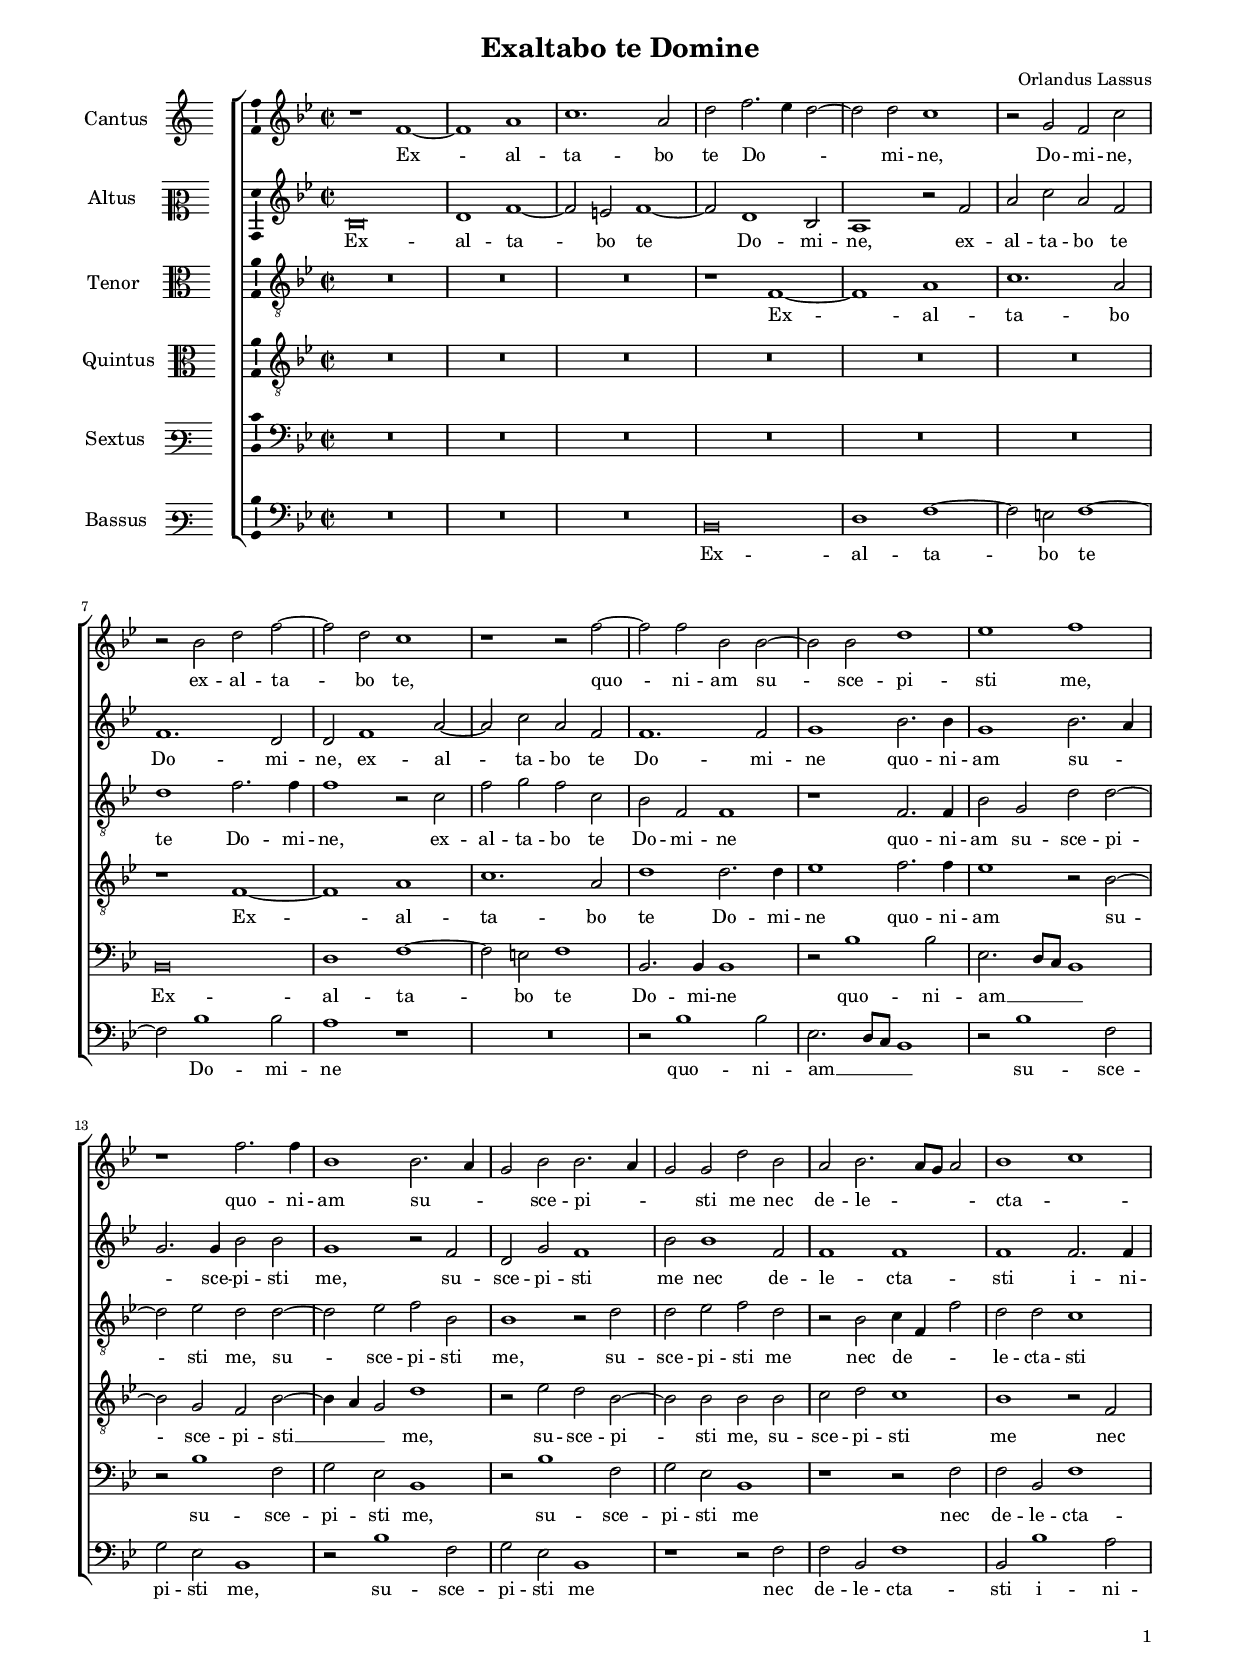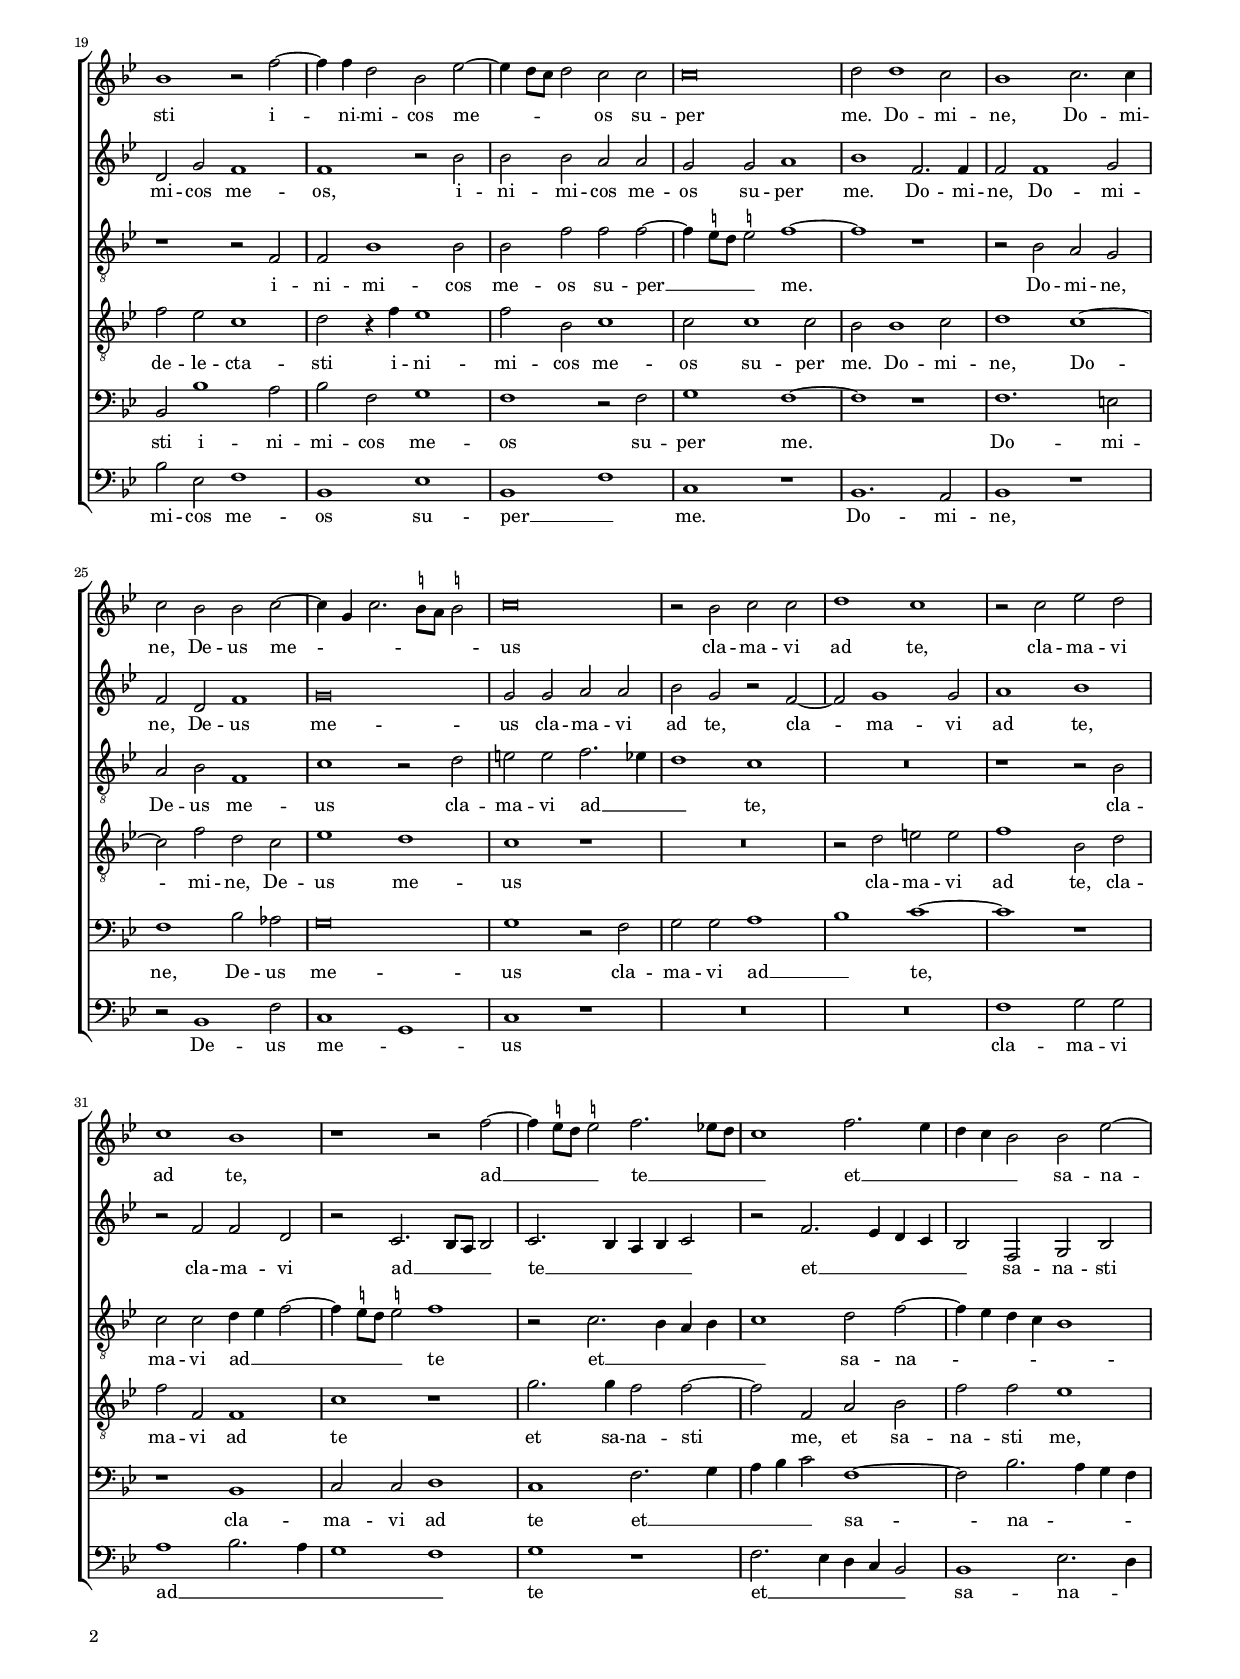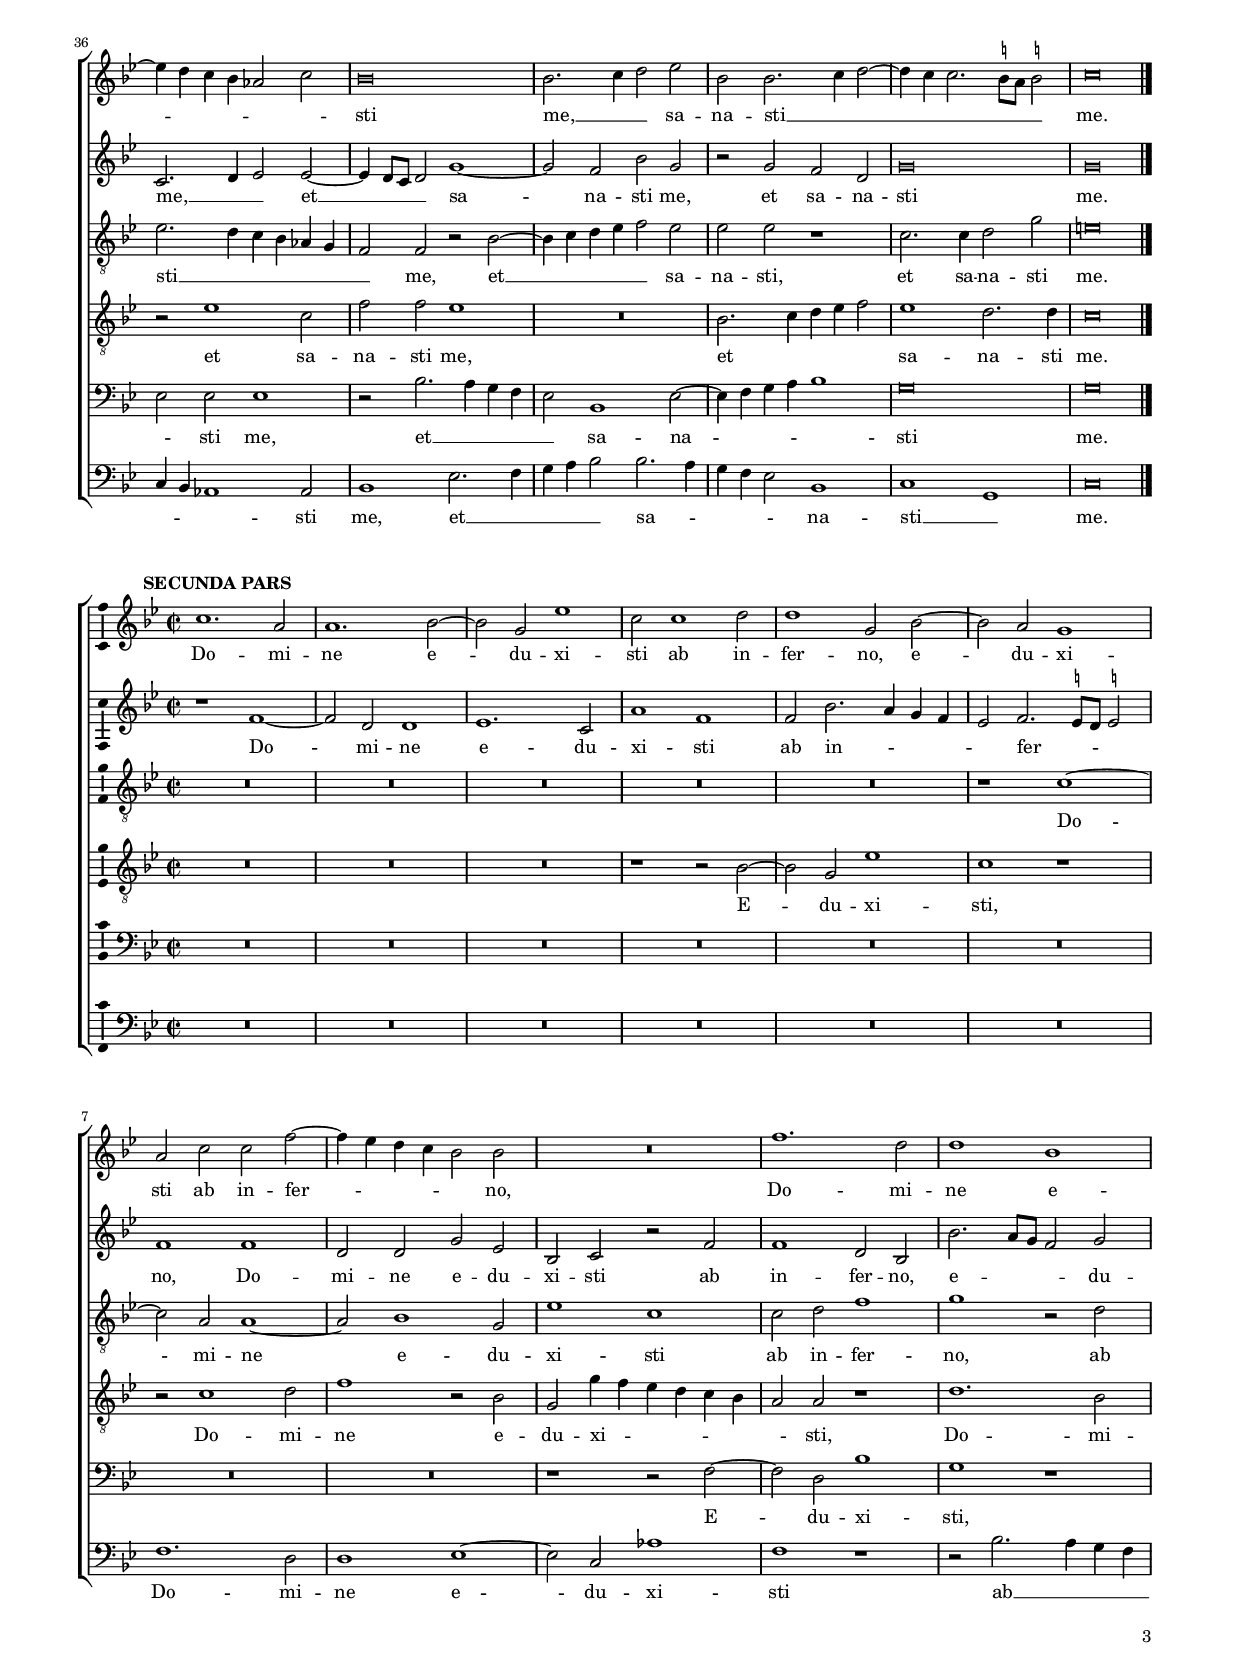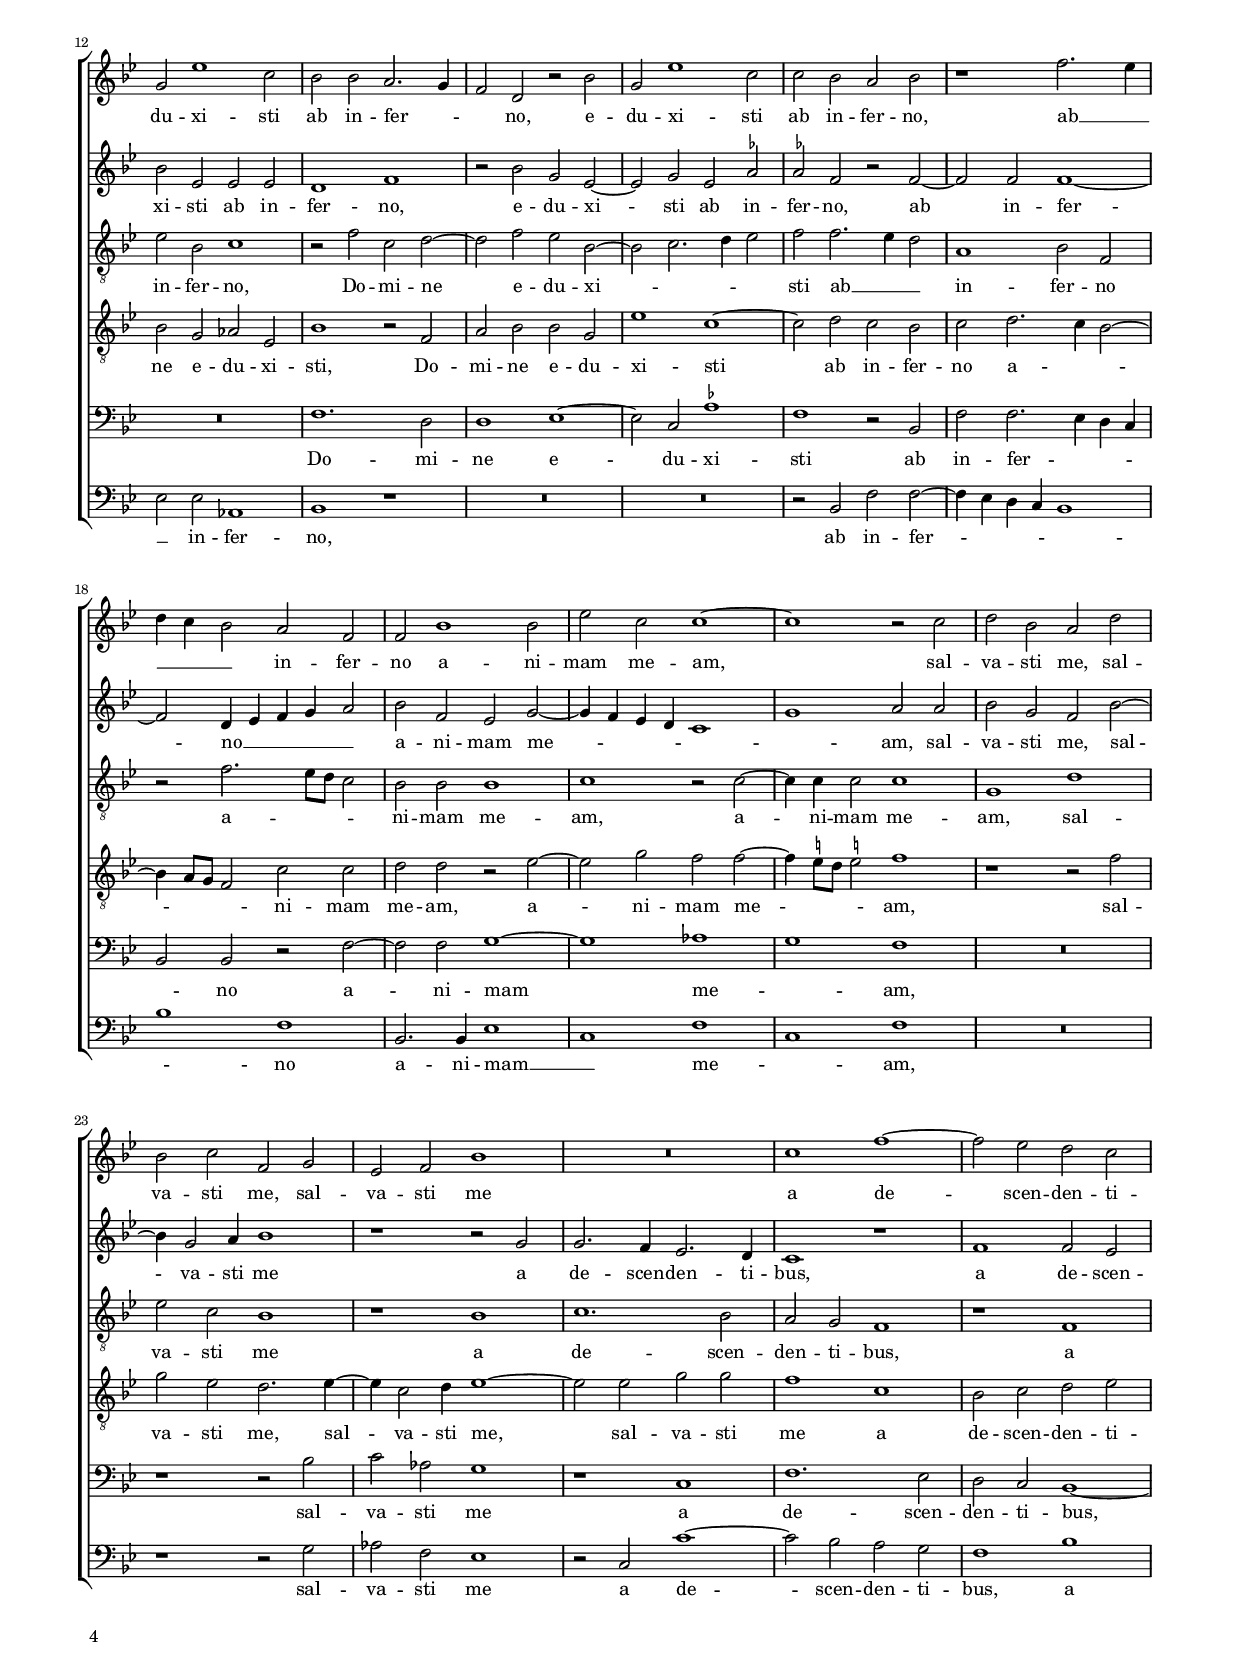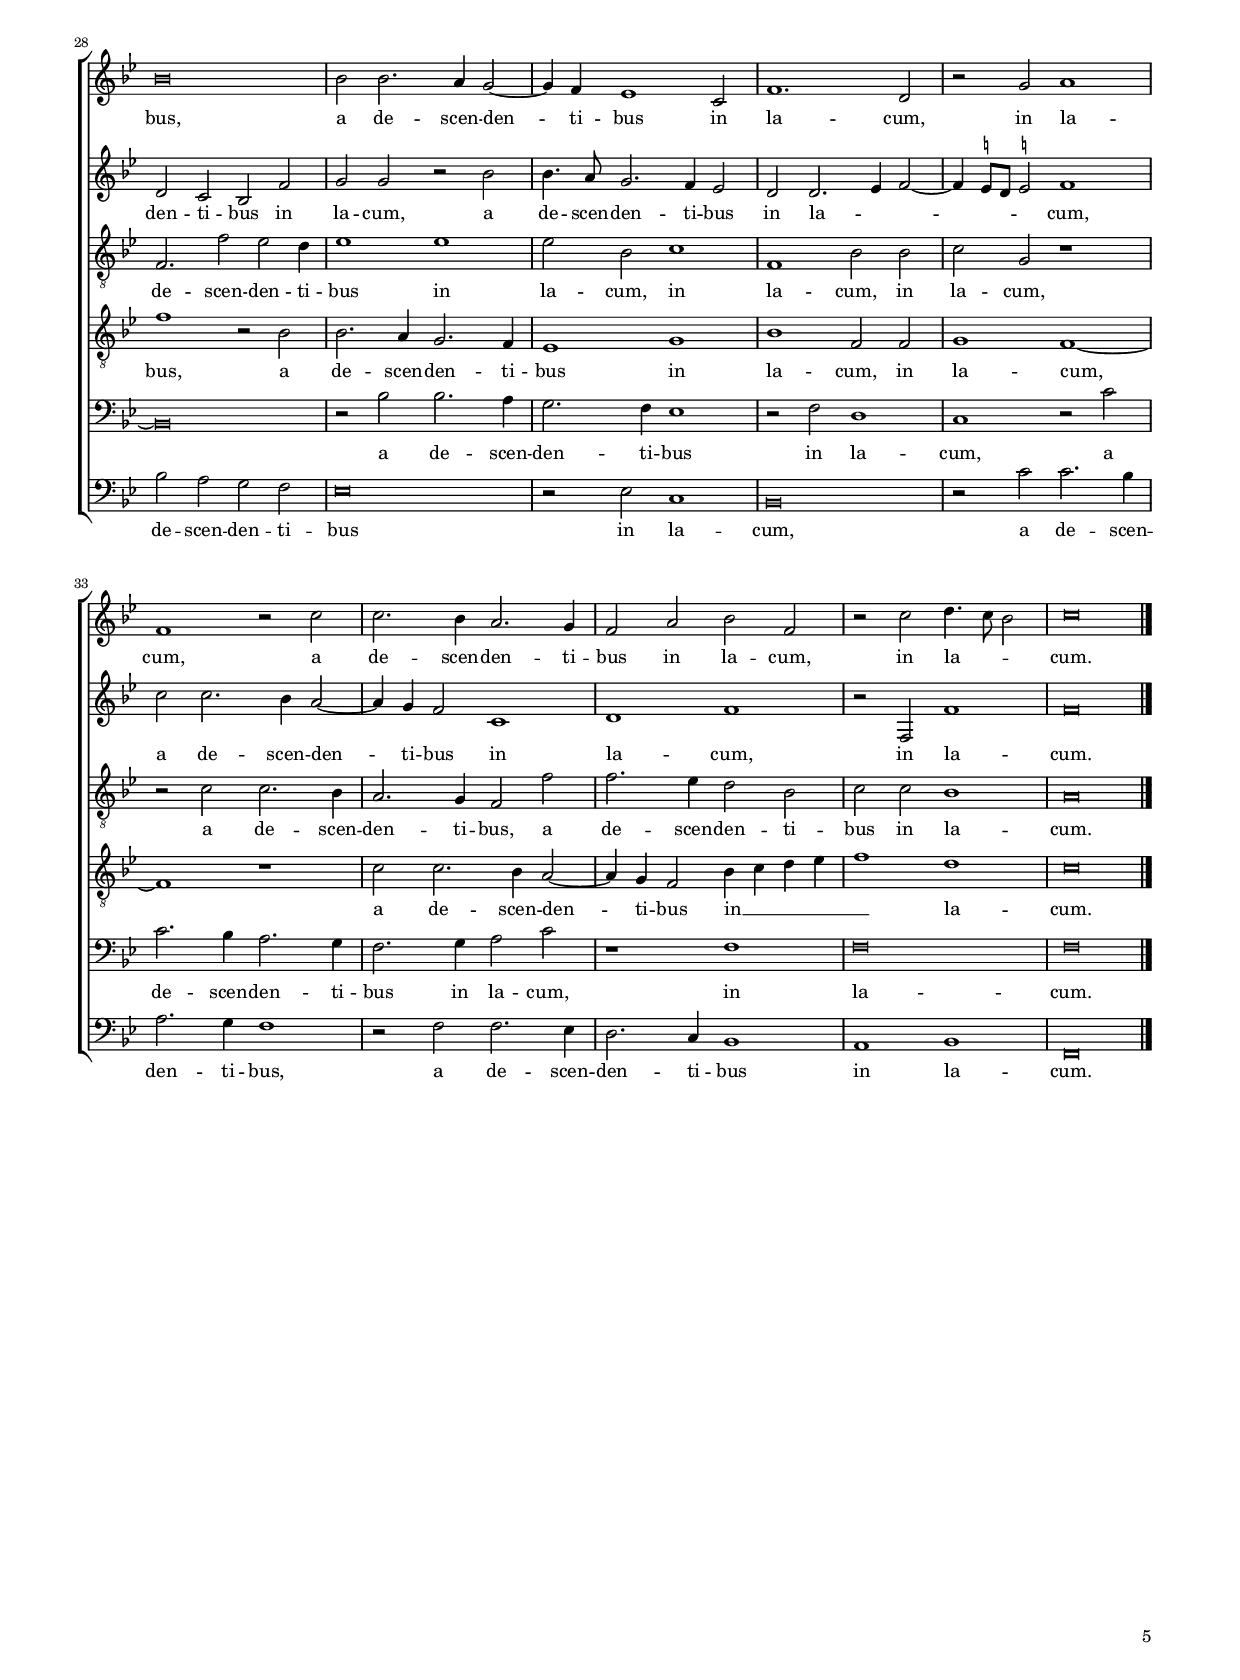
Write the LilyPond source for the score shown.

\header
{
  title="Exaltabo te Domine"
  composer="Orlandus Lassus"
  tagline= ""
}

\version "2.22.1"
\include "deutsch.ly"
#(set-global-staff-size 15)
#(ly:set-option 'point-and-click #f)

	
	ficta = { \once \set suggestAccidentals = ##t }
	
	forget = #(define-music-function (music) (ly:music?) #{
		\accidentalStyle forget
		$music
		\accidentalStyle default
		#})
    
    m = \melisma
    me = \melismaEnd


\paper
	{
	top-margin = 1.5 \cm
	bottom-margin = 0.9 \cm
	left-margin = 1.5 \cm
	right-margin = 1.5 \cm
	ragged-bottom = ##f
	ragged-last-bottom = ##t
	print-page-number = ##f
	score-system-spacing = #'((basic-distance . 17) (minimum-distance . 14) (padding . 5) (strechability . 250))
	system-system-spacing = #'((basic-distance . 17) (minimum-distance . 14) (padding . 5) (strechability . 250))
    oddFooterMarkup=\markup   \fill-line { "" \fromproperty #'page:page-number-string }
    evenFooterMarkup=\markup  \fill-line { \fromproperty #'page:page-number-string "" }
    last-bottom-spacing = #'((basic-distance . 12) (minimum-distance . 7) (padding . 4))
    %	systems-per-page = 3
    %   page-count = 4
%	min-systems-per-page = 3
	}

global = {
	\key c \major
	\time 2/2 \set Score.measureLength = #(ly:make-moment 2/1)
	\skip 1*2*41 \bar "|."
	}
	

incipitcantus = \markup { \score {
	{
	\set Staff.instrumentName = \markup { \fontsize #1 "Cantus" }
	\key c \major
	\clef violin
	s4 \bar ""
	}
	\layout  {
	raggedright = ##t
	indent = 1.6 \cm
	line-width = 2.4 \cm
	\context { \Staff \remove Time_signature_engraver }
	\override Staff.Clef.Y-extent = #'(0 . 0)
	}} \hspace #1 }
	
      
incipitaltus = \markup { \score {
	{
	\set Staff.instrumentName = \markup { \fontsize #1 "Altus" }
	\key c \major
	\clef mezzosoprano
	s4 \bar ""
	}
	\layout  {
	raggedright = ##t
	indent = 1.6 \cm
	line-width = 2.4 \cm
	\context { \Staff \remove Time_signature_engraver }
	\override Staff.Clef.Y-extent = #'(0 . 0)
	}} \hspace #1 }


incipittenor = \markup { \score {
	{
	\set Staff.instrumentName = \markup { \fontsize #1 "Tenor" }
	\key c \major
	\clef alto
	s4 \bar ""
	}
	\layout  {
	raggedright = ##t
	indent = 1.6 \cm
	line-width = 2.4 \cm
	\context { \Staff \remove Time_signature_engraver }
	\override Staff.Clef.Y-extent = #'(0 . 0)
	}} \hspace #1 }
      
      
incipitquintus = \markup { \score {
	{
	\set Staff.instrumentName = \markup { \fontsize #1 "Quintus" }
	\key c \major
	\clef alto
	s4 \bar ""
	}
	\layout  {
	raggedright = ##t
	indent = 1.6 \cm
	line-width = 2.4 \cm
	\context { \Staff \remove Time_signature_engraver }
	\override Staff.Clef.Y-extent = #'(0 . 0)
	}} \hspace #1 }
  
      
incipitsextus = \markup { \score {
	{
	\set Staff.instrumentName = \markup { \fontsize #1 "Sextus" }
	\key c \major
	\clef varbaritone
	s4 \bar ""
	}
	\layout  {
	raggedright = ##t
	indent = 1.6 \cm
	line-width = 2.4 \cm
	\context { \Staff \remove Time_signature_engraver }
	}} \hspace #1 }
      
      
incipitbassus = \markup { \score {
	{
	\set Staff.instrumentName = \markup { \fontsize #1 "Bassus" }
	\key c \major
	\clef varbaritone
	s4 \bar ""
	}
	\layout  {
	raggedright = ##t
	indent = 1.6 \cm
	line-width = 2.4 \cm
	\context { \Staff \remove Time_signature_engraver }
	\override Staff.Clef.Y-extent = #'(0 . 0)
	}} \hspace #1 }


cantus =  \relative c''
	{
	r1 g~
	g1 h
	d1. h2
	e2 g2. \m f4 e2~
%5
	e2 \me e d1 |
	r2 a g d' \break \noPageBreak
	r2 c e g~
	g2 e d1
	r1 r2 g~
%10
	g2 g c, c~ |
	c2 c e1
	f1 g \break \noPageBreak
	r1 g2. g4
	c,1 c2. \m h4
%15
	a2 \me c c2. \m h4 |
	a2 \me a e' c
	h2 c2. \m h8 a h2 \me
	c1 \m d \me \pageBreak
	c1 r2 g'~
%20
	g4 g e2 c f~ |
	f4 \m e8 d e2 \me d d
	d\breve
	e2 e1 d2
	c1 d2. d4 \break \noPageBreak
%25
	d2 c c d~ |
	d4 \m a d2. \stemDown \ficta cis8 h \ficta cis!2 \stemNeutral \me
	d\breve
	r2 c d d
	e1 d
%30
	r2 d f e | \break \noPageBreak
	d1 c
	r1 r2 g'~
	g4 \m \ficta fis8 e \ficta fis!2 \me g2. \m f8 e
	d1 \me g2. \m f4
%35
	e4 d c2 \me c f~ | \pageBreak
	f4 \m e d c b2 d \me
	c\breve
	c2. \m d4 e2 \me f
	c2 c2. \m d4 e2~
%40
	e4 d d2. \stemDown \ficta cis8 h \ficta cis!2 \stemNeutral \me |
	d\breve
	}

	
altus =  \relative c'
	{
	c\breve
	e1 g~
	g2 fis g1~
	g2 e1 c2
%5
	h1 r2 g' |
	h2 d h g
	g1. e2
	e2 g1 h2~
	h2 d h g
%10
	g1. g2 |
	a1 c2. c4
	a1 c2. \m h4
	a2. \me a4 c2 c
	a1 r2 g
%15
	e2 a g1 |
	c2 c1 g2
	g1 g
	g1 g2. g4
	e2 a g1
%20
	g1 r2 c |
	c2 c h h
	a2 a h1
	c1 g2. g4
	g2 g1 a2
%25
	g2 e g1 |
	a\breve
	a2 a h h
	c2 a r g~
	g2 a1 a2
%30
	h1 c |
	r2 g g e
	r2 d2. \m c8 h c2 \me
	d2. \m c4 h c d2 \me
	r2 g2. \m f4 e d
%35
	c2 \me g a c |
	d2. \m e4 f2 \me f~
	f4 \m e8 d e2 \me a1~
	a2 g c a
	r2 a g e
%40
	a\breve |
	a\breve
	}


tenor =  \relative c'
	{
	R\breve
	R\breve
	R\breve
	r1 g~
%5
	g1 h |
	d1. h2
	e1 g2. g4
	g1 r2 d
	g2 a g d
%10
	c2 g g1 |
	r1 g2. g4
	c2 a e' e~
	e2 f e e~
	e2 f g c,
%15
	c1 r2 e |
	e2 f g e
	r2 c d4 \m g, g'2 \me
	e2 e d1
	r1 r2 g,
%20
	g2 c1 c2 |
	c2 g' g g~
	g4 \m \ficta fis8 e \ficta fis!2 \me g1~
	g1 r
	r2 c, h a
%25
	h2 c g1 |
	d'1 r2 e
	fis2 fis g2. \m f4
	e1 \me d
	R\breve
%30
	r1 r2 c |
	d2 d e4 \m f g2~
	g4 \ficta fis8 e \ficta fis!2 \me g1
	r2 d2. \m c4 h c
	d1 \me e2 g~
%35
	g4 \m f e d c1 \me |
	f2. \m e4 d c b a
	g2 \me g r c~
	c4 \m d e f g2 \me f
	f2 f r1
%40
	d2. d4 e2 a |
	fis\breve
	}


quintus  =  \relative c'
	{
	R\breve
	R\breve
	R\breve
	R\breve
%5
	R\breve
	R\breve
	r1 g~
	g1 h
	d1. h2
%10
	e1 e2. e4 |
	f1 g2. g4
	f1 r2 c~
	c2 a g c~
	c4 \m h a2 \me e'1
%15
	r2 f e c~ |
	c2 c c c
	d2 e d1
	c1 r2 g
	g'2 f d1
%20
	e2 r4 g f1 |
	g2 c, d1
	d2 d1 d2
	c2 c1 d2
	e1 d~
%25
	d2 g e d |
	f1 e
	d1 r
	R\breve
	r2 e fis fis
%30
	g1 c,2 e |
	g2 g, g1
	d'1 r
	a'2. a4 g2 g~
	g2 g, h c
%35
	g'2 g f1 |
	r2 f1 d2
	g2 g f1
	R\breve
	c2. \m d4 e f g2 \me
%40
	f1 e2. e4 |
	d\breve
	}


sextus = \relative c
	{
	R\breve
	R\breve
	R\breve
	R\breve
%5
	R\breve
	R\breve
	c\breve
	e1 g~
	g2 fis g1
%10
	c,2. c4 c1 |
	r2 c'1 c2
	f,2. \m e8 d c1 \me
	r2 c'1 g2
	a2 f c1
%15
	r2 c'1 g2 |
	a2 f c1
	r1 r2 g'
	g2 c, g'1
	c,2 c'1 h2
%20
	c2 g a1 |
	g1 r2 g
	a1 g~
	g1 r
	g1. fis2
%25
	g1 c2 b |
	a\breve
	a1 r2 g
	a2 a h1 \m
	c1 \me d~
%30
	d1 r |
	r1 c,
	d2 d e1
	d1 g2. \m a4
	h4 c d2 \me g,1~
%35
	g2 c2. \m h4 a g |
	f2 \me f f1
	r2 c'2. \m h4 a g
	f2 \me c1 f2~
	f4 \m g a h c1 \me
%40
	a\breve |
	a\breve
	}
    
    
bassus  =  \relative c
	{
	R\breve
	R\breve
	R\breve
	c\breve
%5
	e1 g~ |
	g2 fis g1~
	g2 c1 c2
	h1 r
	R\breve
%10
	r2 c1 c2 |
	f,2. \m e8 d c1 \me
	r2 c'1 g2
	a2 f c1
	r2 c'1 g2
%15
	a2 f c1 |
	r1 r2 g'
	g2 c, g'1
	c,2 c'1 h2
	c2 f, g1
%20
	c,1 f |
	c1 \m g' \me
	d1 r
	c1. h2
	c1 r
%25
	r2 c1 g'2 |
	d1 \m a \me
	d1 r
	R\breve
	R\breve
%30
	g1 a2 a |
	h1 \m c2. h4
	a1 g \me
	a1 r
	g2. \m f4 e d c2 \me
%35
	c1 f2. \m e4 |
	d4 c b1 \me b2
	c1 f2. \m g4
	a4 h c2 \me c2. \m h4
	a4 g f2 \me c1
%40
	d1 \m a \me |
	d\breve
	}

	
lyricscantus = \lyricmode {
	Ex -- al -- ta -- bo te Do -- mi -- ne,
	Do -- mi -- ne,
	ex -- al -- ta -- bo te,
	quo -- ni -- am su -- sce -- pi -- sti me,
	quo -- ni -- am su -- sce -- pi -- sti me
	nec de -- le -- cta -- sti i -- ni -- mi -- cos me -- os su -- per me.
	Do -- mi -- ne,
	Do -- mi -- ne, De -- us me -- us cla -- ma -- vi ad te,
	cla -- ma -- vi ad te,
	ad __ te __
	et __ sa -- na -- sti me, __
	sa -- na -- sti __ me.
	}

	
lyricsaltus = \lyricmode {
	Ex -- al -- ta -- bo te Do -- mi -- ne,
	ex -- al -- ta -- bo te Do -- mi -- ne,
	ex -- al -- ta -- bo te Do -- mi -- ne
	quo -- ni -- am su -- sce -- pi -- sti me,
	su -- sce -- pi -- sti me
	nec de -- le -- cta -- sti i -- ni -- mi -- cos me -- os,
	i -- ni -- mi -- cos me -- os su -- per me.
	Do -- mi -- ne,
	Do -- mi -- ne, De -- us me -- us cla -- ma -- vi ad te,
	cla -- ma -- vi ad te,
	cla -- ma -- vi ad __ te __
	et __ sa -- na -- sti me, __
	et __ sa -- na -- sti me,
	et sa -- na -- sti me.
	}
	

lyricstenor = \lyricmode {
	Ex -- al -- ta -- bo te Do -- mi -- ne,
	ex -- al -- ta -- bo te Do -- mi -- ne
	quo -- ni -- am su -- sce -- pi -- sti me,
	su -- sce -- pi -- sti me,
	su -- sce -- pi -- sti me
	nec de -- le -- cta -- sti i -- ni -- mi -- cos me -- os su -- per __ me.
	Do -- mi -- ne, De -- us me -- us cla -- ma -- vi ad __ te,
	cla -- ma -- vi ad __ te
	et __ sa -- na -- sti __ me,
	et __ sa -- na -- sti,
	et sa -- na -- sti me.
	}

	
lyricsquintus = \lyricmode {
	Ex -- al -- ta -- bo te Do -- mi -- ne
	quo -- ni -- am su -- sce -- pi -- sti __ me,
	su -- sce -- pi -- sti me,
	su -- sce -- pi -- sti me
	nec de -- le -- cta -- sti i -- ni -- mi -- cos me -- os su -- per me.
	Do -- mi -- ne,
	Do -- mi -- ne, De -- us me -- us cla -- ma -- vi ad te,
	cla -- ma -- vi ad te
	et sa -- na -- sti me,
	et sa -- na -- sti me,
	et sa -- na -- sti me,
	et sa -- na -- sti me.
	}

    
lyricssextus = \lyricmode {
	Ex -- al -- ta -- bo te Do -- mi -- ne
	quo -- ni -- am __ su -- sce -- pi -- sti me,
	su -- sce -- pi -- sti me
	nec de -- le -- cta -- sti i -- ni -- mi -- cos me -- os su -- per me.
	Do -- mi -- ne, De -- us me -- us cla -- ma -- vi ad __ te,
	cla -- ma -- vi ad te
	et __ sa -- na -- sti me,
	et __ sa -- na -- sti me.
	}

	
lyricsbassus = \lyricmode {
	Ex -- al -- ta -- bo te Do -- mi -- ne
	quo -- ni -- am __ su -- sce -- pi -- sti me,
	su -- sce -- pi -- sti me
	nec de -- le -- cta -- sti i -- ni -- mi -- cos me -- os su -- per __ me.
	Do -- mi -- ne, De -- us me -- us cla -- ma -- vi ad __ te
	et __ sa -- na -- sti me,
	et __ sa -- na -- sti __ me.
	}


\score
{
    \transpose c b, {
	\new ChoirStaff \with { \override StaffGrouper.staff-staff-spacing.basic-distance = #12 }
	<<
	
	\new Staff << \global
	\new Voice="v1" {
		\set Staff.instrumentName=\incipitcantus
		\set Staff.midiInstrument = "reed organ"
		\clef violin
		\cantus }
	\new Lyrics \lyricsto "v1" {\lyricscantus }
	>>
	

	\new Staff << \global
	\new Voice="v2" {
		\set Staff.instrumentName=\incipitaltus
		\set Staff.midiInstrument = "reed organ"
		\clef violin 
		\altus}
	\new Lyrics \lyricsto "v2" {\lyricsaltus }
	>>

	
	\new Staff << \global
	\new Voice="v3" {
		\set Staff.instrumentName=\incipittenor
		\set Staff.midiInstrument = "reed organ"
		\clef "G_8"
		\tenor }
	\new Lyrics \lyricsto "v3" {\lyricstenor }
	>>
	
	
	\new Staff << \global
	\new Voice="v5" {
		\set Staff.instrumentName=\incipitquintus
		\set Staff.midiInstrument = "reed organ"
		\clef "G_8"
		\quintus}
	\new Lyrics \lyricsto "v5" {\lyricsquintus }
	>>
	
	
	\new Staff << \global
	\new Voice="v6" {
		\set Staff.instrumentName=\incipitsextus
		\set Staff.midiInstrument = "reed organ"
		\clef bass 
		\sextus}
	\new Lyrics \lyricsto "v6" {\lyricssextus }
	>>
    
	
	\new Staff << \global
	\new Voice="v4" {
		\set Staff.instrumentName=\incipitbassus
		\set Staff.midiInstrument = "reed organ"
		\clef bass 
		\bassus }
	\new Lyrics \lyricsto "v4" {\lyricsbassus}
	>>
	>>
    } % transpose

	
	\layout
	{
	indent = 2.6 \cm
%	\context { \Lyrics \override VerticalAxisGroup.nonstaff-relatedstaff-spacing.padding = #2 }
%	\context { \Lyrics \override LyricText.font-size = #1 }
  	\context { \Staff \consists "Ambitus_engraver" }
	\context { \Staff \override TimeSignature.break-visibility = #end-of-line-invisible }
	\context { \Score \override BarNumber.padding = #2 }
	\context { \Voice \override NoteHead.style = #'baroque }
	}
	

\midi
	{
    	\tempo 2 = 90
	}
	
}

%%%%%%%%%%%%%%%%%%%%  PARS SECUNDA


global = {
	\key c \major
	\time 2/2 \set Score.measureLength = #(ly:make-moment 2/1)
	\skip 1*2*37 \bar "|."
	}

	
cantus =  \relative c''
	{
	d1. h2
	h1. c2~
	c2 a f'1
	d2 d1 e2
%5
	e1 a,2 c~ |
	c2 h a1 \break \noPageBreak
	h2 d d g~
	g4 \m f e d c2 \me c
	R\breve
%10
	g'1. e2 |
	e1 c \pageBreak
	a2 f'1 d2
	c2 c h2. \m a4
	g2 \me e r c'
%15
	a2 f'1 d2 |
	d2 c h c
	r1 g'2. \m f4 \break \noPageBreak
	e4 d c2 \me h g
	g2 c1 c2
%20
	f2 d d1~ |
	d1 r2 d
	e2 c h e \break \noPageBreak
	c2 d g, a
	f2 g c1
%25
	R\breve |
	d1 g~
	g2 f e d \pageBreak
	c\breve
	c2 c2. h4 a2~
%30
	a4 g f1 d2 |
	g1. e2
	r2 a h1 \break \noPageBreak
	g1 r2 d'
	d2. c4 h2. a4
%35
	g2 h c g |
	r2 d' e4. \m d8 c2 \me
	d\breve |
	}
	

altus =  \relative c'
	{
	r1 g'~
	g2 e e1
	f1. d2
	h'1 g
%5
	g2 c2. \m h4 a g |
	f2 \me g2. \m \ficta fis8 e \ficta fis!2 \me
	g1 g
	e2 e a f
	c2 d r g
%10
	g1 e2 c |
	c'2. \m h8 a g2 \me a
	c2 f, f f
	e1 g
	r2 c a f~
%15
	f2 a f \ficta b |
	\ficta b2 g r g~
	g2 g g1~
	g2 e4 \m f g a h2 \me
	c2 g f a~
%20
	a4 \m g f e d1 |
	a'1 \me h2 h
	c2 a g c~
	c4 a2 h4 c1
	r1 r2 a
%25
	a2. g4 f2. e4 |
	d1 r
	g1 g2 f
	e2 d c g'
	a2 a r c
%30
	c4. h8 a2. g4 f2 |
	e2 e2. \m f4 g2~
	g4 \ficta fis8 e \ficta fis!2 \me g1
	d'2 d2. c4 h2~
	h4 a g2 d1
%35
	e1 g |
	r2 g, g'1
	g\breve |
	}


tenor =  \relative c'
	{
	R\breve
	R\breve
	R\breve
	R\breve
%5
	R\breve
	r1 d~
	d2 h h1~
	h2 c1 a2
	f'1 d
%10
	d2 e g1 |
	a1 r2 e
	f2 c d1
	r2 g d e~
	e2 g f c~
%15
	c2 \m d2. e4 f2 \me |
	g2 g2. \m f4 e2 \me
	h1 c2 g
	r2 g'2. \m f8 e d2 \me
	c2 c c1
%20
	d1 r2 d~ |
	d4 d d2 d1
	a1 e'
	f2 d c1
	r1 c
%25
	d1. c2 |
	h2 a g1
	r1 g
	g2. g'2 f2 e4
	f1 f
%30
	f2 c d1 |
	g,1 c2 c
	d2 a r1
	r2 d d2. c4
	h2. a4 g2 g'
%35
	g2. f4 e2 c |
	d2 d c1
	h\breve |
	}

	
quintus  =  \relative c'
	{
	R\breve
	R\breve
	R\breve
	r1 r2 c~
%5
	c2 a f'1 |
	d1 r
	r2 d1 e2
	g1 r2 c,
	a2 a'4 \m g f e d c
%10
	h2 \me h r1 |
	e1. c2
	c2 a b f
	c'1 r2 g
	h2 c c a
%15
	f'1 d~ |
	d2 e d c
	d2 e2. \m d4 c2~
	c4 h8 a g2 \me d' d
	e2 e r f~
%20
	f2 a g g~ |
	g4 \m \ficta fis8 e \ficta fis!2 \me g1
	r1 r2 g
	a2 f e2. f4~
	f4 d2 e4 f1~
%25
	f2 f a a |
	g1 d
	c2 d e f
	g1 r2 c,
	c2. h4 a2. g4
%30
	f1 a |
	c1 g2 g
	a1 g~
	g1 r
	d'2 d2. c4 h2~
%35
	h4 a g2 c4 \m d e f |
	g1 \me e
	d\breve |
	}

    
sextus = \relative c
	{
	R\breve
	R\breve
	R\breve
	R\breve
%5
	R\breve
	R\breve
	R\breve
	R\breve
	r1 r2 g'~
%10
	g2 e c'1 |
	a1 r
	R\breve
	g1. e2
	e1 f~
%15
	f2 d \ficta b'1 |
	g1 r2 c,
	g'2 g2. \m f4 e d
	c2 \me c r g'~
	g2 g a1~
%20
	a1 b \m |
	a1 \me g
	R\breve
	r1 r2 c
	d2 b a1
%25
	r1 d, |
	g1. f2
	e2 d c1~
	c\breve
	r2 c' c2. h4
%30
	a2. g4 f1 |
	r2 g e1
	d1 r2 d'
	d2. c4 h2. a4
	g2. a4 h2 d
%35
	r1 g, |
	g\breve
	g\breve |
	}


bassus  =  \relative c
	{
	R\breve
	R\breve
	R\breve
	R\breve
%5
	R\breve
	R\breve
	g'1. e2
	e1 f~
	f2 d b'1
%10
	g1 r |
	r2 c2. \m h4 a g
	f2 \me f b,1
	c1 r
	R\breve
%15
	R\breve |
	r2 c g' g~
	g4 \m f e d c1
	c'1 \me g
	c,2. c4 f1 \m
%20
	d1 \me g \m |
	d1 \me g
	R\breve
	r1 r2 a
	b2 g f1
%25
	r2 d d'1~ |
	d2 c h a
	g1 c
	c2 h a g
	f\breve
%30
	r2 f d1 |
	c\breve
	r2 d' d2. c4
	h2. a4 g1
	r2 g g2. f4
%35
	e2. d4 c1 |
	h1 c
	g\breve |
	}

lyricscantus = \lyricmode {
	Do -- mi -- ne e -- du -- xi -- sti ab in -- fer -- no,
	e -- du -- xi -- sti ab in -- fer -- no,
	Do -- mi -- ne e -- du -- xi -- sti ab in -- fer -- no,
	e -- du -- xi -- sti ab in -- fer -- no,
	ab __ in -- fer -- no
	a -- ni -- mam me -- am,
	sal -- va -- sti me,
	sal -- va -- sti me,
	sal -- va -- sti me
	a de -- scen -- den -- ti -- bus,
	a de -- scen -- den -- ti -- bus in la -- cum,
	in la -- cum,
	a de -- scen -- den -- ti -- bus in la -- cum,
	in la -- cum.
	}


lyricsaltus = \lyricmode {
	Do -- mi -- ne e -- du -- xi -- sti ab in -- fer -- no,
	Do -- mi -- ne e -- du -- xi -- sti ab in -- fer -- no,
	e -- du -- xi -- sti ab in -- fer -- no,
	e -- du -- xi -- sti ab in -- fer -- no,
	ab in -- fer -- no __
	a -- ni -- mam me -- am,
	sal -- va -- sti me,
	sal -- va -- sti me
	a de -- scen -- den -- ti -- bus,
	a de -- scen -- den -- ti -- bus in la -- cum,
	a de -- scen -- den -- ti -- bus in la -- cum,
	a de -- scen -- den -- ti -- bus in la -- cum,
	in la -- cum.
	}
	

lyricstenor = \lyricmode {
	Do -- mi -- ne e -- du -- xi -- sti ab in -- fer -- no,
	ab in -- fer -- no,
	Do -- mi -- ne e -- du -- xi -- sti ab __ in -- fer -- no
	a -- ni -- mam me -- am,
	a -- ni -- mam me -- am,
	sal -- va -- sti me
	a de -- scen -- den -- ti -- bus,
	a de -- scen -- den -- ti -- bus in la -- cum,
	in la -- cum,
	in la -- cum,
	a de -- scen -- den -- ti -- bus,
	a de -- scen -- den -- ti -- bus in la -- cum.
	}

	
lyricsquintus = \lyricmode {
	E -- du -- xi -- sti,
	Do -- mi -- ne e -- du -- xi -- sti,
	Do -- mi -- ne e -- du -- xi -- sti,
	Do -- mi -- ne e -- du -- xi -- sti ab in -- fer -- no
	a -- ni -- mam me -- am,
	a -- ni -- mam me -- am,
	sal -- va -- sti me,
	sal -- va -- sti me,
	sal -- va -- sti me
	a de -- scen -- den -- ti -- bus,
	a de -- scen -- den -- ti -- bus in la -- cum,
	in la -- cum,
	a de -- scen -- den -- ti -- bus in __ la -- cum.
	}
	
	
lyricssextus = \lyricmode {
	E -- du -- xi -- sti,
	Do -- mi -- ne e -- du -- xi -- sti ab in -- fer -- no
	a -- ni -- mam me -- am,
	sal -- va -- sti me
	a de -- scen -- den -- ti -- bus,
	a de -- scen -- den -- ti -- bus in la -- cum,
	a de -- scen -- den -- ti -- bus in la -- cum,
	in la -- cum.
	}
	
	
lyricsbassus = \lyricmode {
	Do -- mi -- ne e -- du -- xi -- sti ab __ in -- fer -- no,
	ab in -- fer -- no
	a -- ni -- mam __ me -- am,
	sal -- va -- sti me
	a de -- scen -- den -- ti -- bus,
	a de -- scen -- den -- ti -- bus in la -- cum,
	a de -- scen -- den -- ti -- bus,
	a de -- scen -- den -- ti -- bus in la -- cum.
	}


\score
{  
    \transpose c b, {
	\new ChoirStaff \with { \override StaffGrouper.staff-staff-spacing.basic-distance = #12 }
	<<
	
	\new Staff <<\global
	\new Voice="v1" {
	  %\set Staff.instrumentName=\incipitcantus
		\set Staff.midiInstrument = "reed organ"
		\clef violin
		\cantus }
	\new Lyrics \lyricsto "v1" {\lyricscantus }
	>>
	

	\new Staff << \global
	\new Voice="v2" {
	  %\set Staff.instrumentName=\incipitaltus
		\set Staff.midiInstrument = "reed organ"
		\clef violin 
		\altus}
	\new Lyrics \lyricsto "v2" {\lyricsaltus }
	>>

	
	\new Staff <<\global
	\new Voice="v3" {
	  %\set Staff.instrumentName=\incipittenor
		\set Staff.midiInstrument = "reed organ"
		\clef "G_8"
		\tenor }
	\new Lyrics \lyricsto "v3" {\lyricstenor }
	>>
	
	
	\new Staff << \global
	\new Voice="v5" {
	  %\set Staff.instrumentName=\incipitquintus
		\set Staff.midiInstrument = "reed organ"
		\clef "G_8"
		\quintus}
	\new Lyrics \lyricsto "v5" {\lyricsquintus }
	>>
	
	
	\new Staff << \global
	\new Voice="v6" {
	  %\set Staff.instrumentName=\incipitsextus
		\set Staff.midiInstrument = "reed organ"
		\clef bass 
		\sextus}
	\new Lyrics \lyricsto "v6" {\lyricssextus }
	>>
    
    
	\new Staff <<\global
	\new Voice="v4" {
	  %\set Staff.instrumentName=\incipitbassus
		\set Staff.midiInstrument = "reed organ"
		\clef bass
		\bassus }
	\new Lyrics \lyricsto "v4" {\lyricsbassus}
	>>
	>>
    } % transpose
	

	\layout
	{
	indent = 0 \cm
%	\context { \Lyrics \override VerticalAxisGroup.nonstaff-relatedstaff-spacing.padding = #2 }
%	\context { \Lyrics \override LyricText.font-size = #1 }
   	\context { \Staff \consists "Ambitus_engraver" }
	\context { \Staff \override TimeSignature.break-visibility = #end-of-line-invisible }
	\context { \Score \override BarNumber.padding = #2 }
	\context { \Voice \override NoteHead.style = #'baroque }
	}

    \header { piece = \markup { \hspace #7 \column { \raise #2  \transparent "x" \bold "SECUNDA PARS"} } }
	
\midi
	{
    	\tempo 2 = 90
	}
	
}

% EOF
